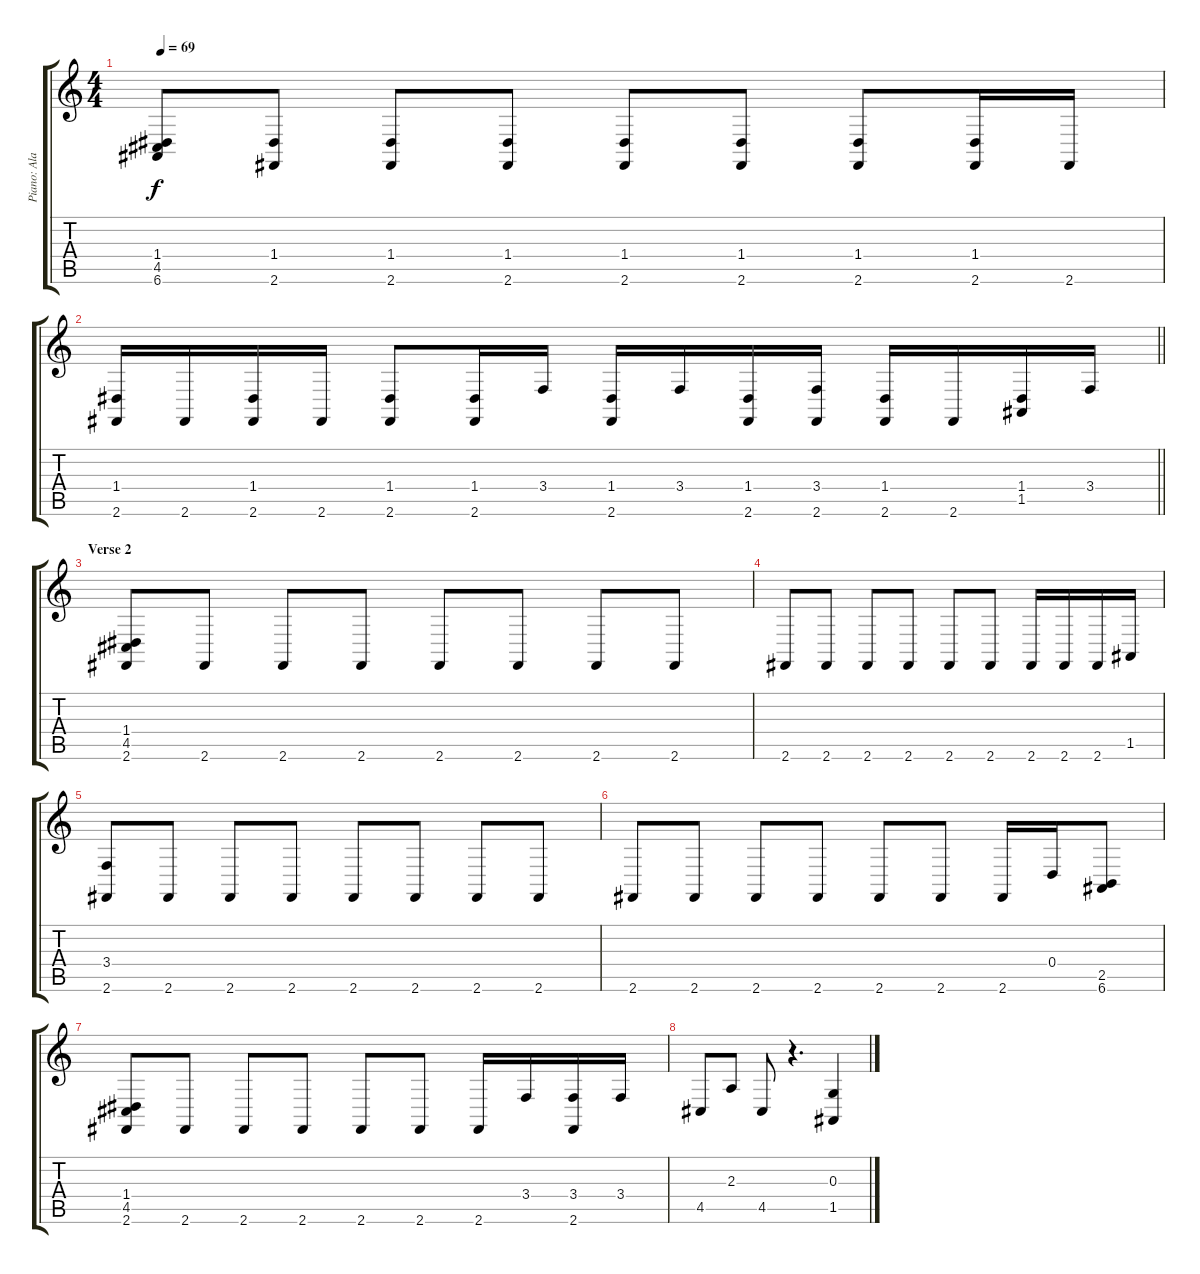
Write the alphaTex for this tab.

\track ("Piano: Alan Pasqua" "Piano: Ala") {instrument electricpiano2}
\staff {score tabs}
\tuning (E4 B3 G3 D3 A2 E2) {hide}
\ts (4 4)
\tempo 69
\clef g2
\ks c
(1.4 4.5 6.6).8{dy f} (1.4 2.6).8 (1.4 2.6).8 (1.4 2.6).8 (1.4 2.6).8 (1.4 2.6).8 (1.4 2.6).8 (1.4 2.6).16 2.6.16 |
\barLineRight lightlight
(1.4 2.6).16 2.6.16 (1.4 2.6).16 2.6.16 (1.4 2.6).8 (1.4 2.6).16 3.4.16 (1.4 2.6).16 3.4.16 (1.4 2.6).16 (3.4 2.6).16 (1.4 2.6).16 2.6.16 (1.4 1.5).16 3.4.16 |
\section ("" "Verse 2")
(1.4 4.5 2.6).8 2.6.8 2.6.8 2.6.8 2.6.8 2.6.8 2.6.8 2.6.8 |
2.6.8 2.6.8 2.6.8 2.6.8 2.6.8 2.6.8 2.6.16 2.6.16 2.6.16 1.5.16 |
(3.4 2.6).8 2.6.8 2.6.8 2.6.8 2.6.8 2.6.8 2.6.8 2.6.8 |
2.6.8 2.6.8 2.6.8 2.6.8 2.6.8 2.6.8 2.6.16 0.4.16 (2.5 6.6).8 |
(1.4 4.5 2.6).8 2.6.8 2.6.8 2.6.8 2.6.8 2.6.8 2.6.16 3.4.16 (3.4 2.6).16 3.4.16 |
4.5.8 2.3.8 4.5.8 r.4{d} (0.3 1.5).4
